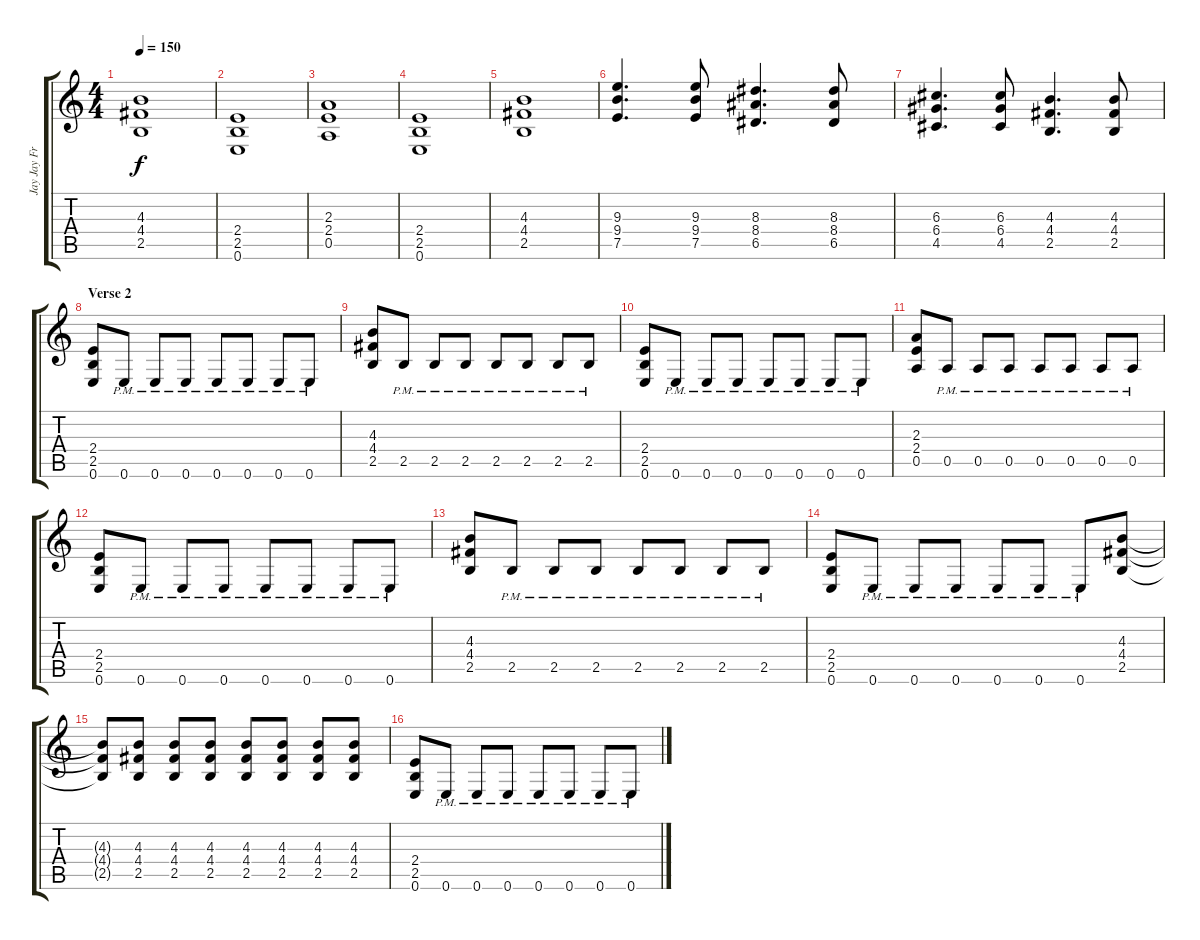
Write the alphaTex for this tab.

\track ("Jay Jay French - Lead/Rhythm" "Jay Jay Fr") {instrument distortionguitar}
\staff {score tabs}
\tuning (E4 B3 G3 D3 A2 E2) {hide}
\ts (4 4)
\tempo 150
\clef g2
\ks c
(4.3 4.4 2.5).1{dy f} |
(2.4 2.5 0.6).1 |
(2.3 2.4 0.5).1 |
(2.4 2.5 0.6).1 |
(4.3 4.4 2.5).1 |
(9.3 9.4 7.5).4{d} (9.3 9.4 7.5).8 (8.3 8.4 6.5).4{d} (8.3 8.4 6.5).8 |
(6.3 6.4 4.5).4{d} (6.3 6.4 4.5).8 (4.3 4.4 2.5).4{d} (4.3 4.4 2.5).8 |
\section ("" "Verse 2")
(2.4 2.5 0.6).8 0.6{pm}.8 0.6{pm}.8 0.6{pm}.8 0.6{pm}.8 0.6{pm}.8 0.6{pm}.8 0.6{pm}.8 |
(4.3 4.4 2.5).8 2.5{pm}.8 2.5{pm}.8 2.5{pm}.8 2.5{pm}.8 2.5{pm}.8 2.5{pm}.8 2.5{pm}.8 |
(2.4 2.5 0.6).8 0.6{pm}.8 0.6{pm}.8 0.6{pm}.8 0.6{pm}.8 0.6{pm}.8 0.6{pm}.8 0.6{pm}.8 |
(2.3 2.4 0.5).8 0.5{pm}.8 0.5{pm}.8 0.5{pm}.8 0.5{pm}.8 0.5{pm}.8 0.5{pm}.8 0.5{pm}.8 |
(2.4 2.5 0.6).8 0.6{pm}.8 0.6{pm}.8 0.6{pm}.8 0.6{pm}.8 0.6{pm}.8 0.6{pm}.8 0.6{pm}.8 |
(4.3 4.4 2.5).8 2.5{pm}.8 2.5{pm}.8 2.5{pm}.8 2.5{pm}.8 2.5{pm}.8 2.5{pm}.8 2.5{pm}.8 |
(2.4 2.5 0.6).8 0.6{pm}.8 0.6{pm}.8 0.6{pm}.8 0.6{pm}.8 0.6{pm}.8 0.6{pm}.8 (4.3 4.4 2.5).8 |
(4.3{t} 4.4{t} 2.5{t}).8 (4.3 4.4 2.5).8 (4.3 4.4 2.5).8 (4.3 4.4 2.5).8 (4.3 4.4 2.5).8 (4.3 4.4 2.5).8 (4.3 4.4 2.5).8 (4.3 4.4 2.5).8 |
(2.4 2.5 0.6).8 0.6{pm}.8 0.6{pm}.8 0.6{pm}.8 0.6{pm}.8 0.6{pm}.8 0.6{pm}.8 0.6{pm}.8
